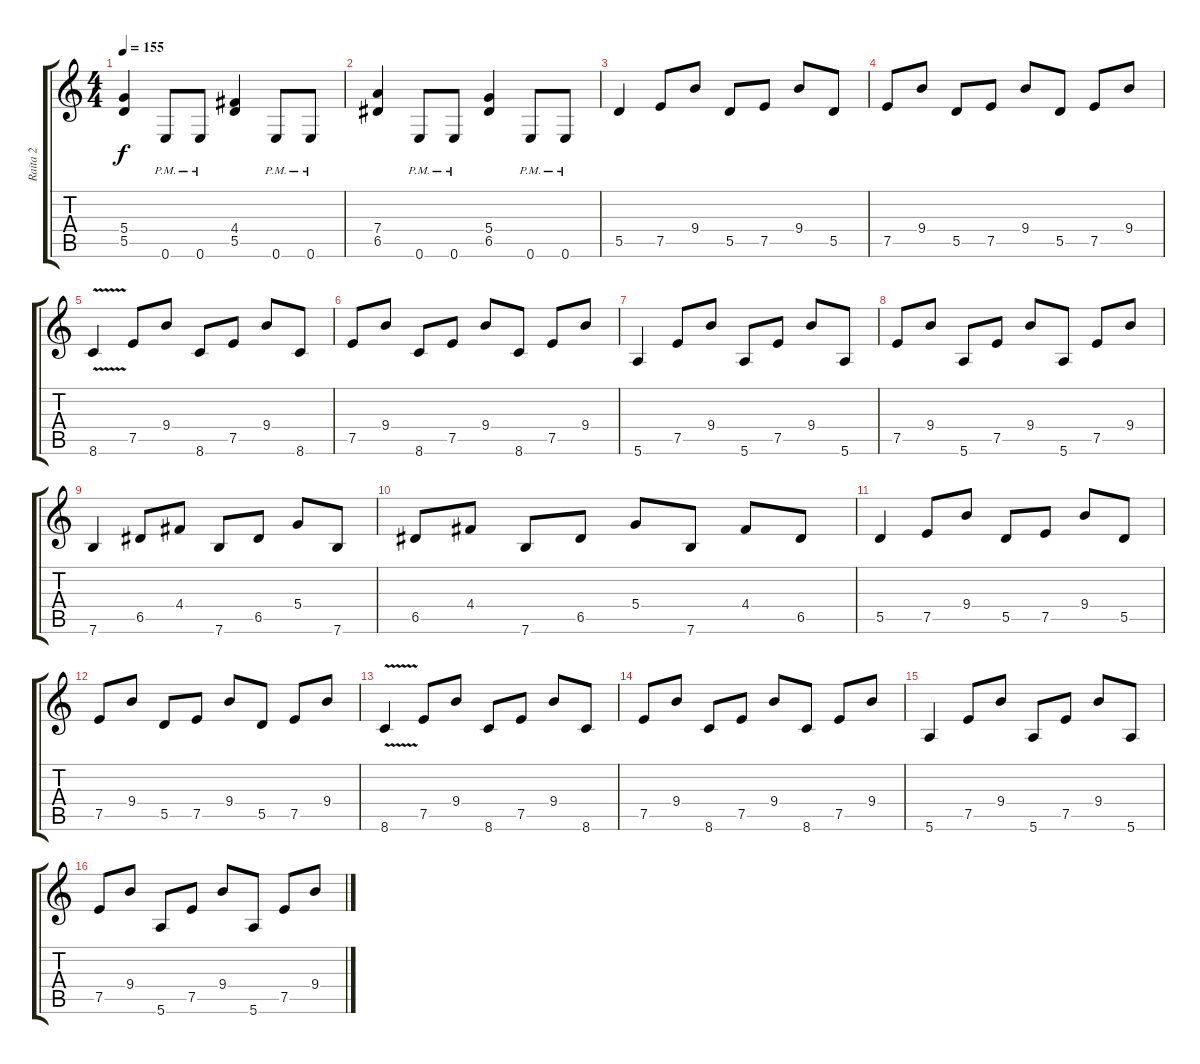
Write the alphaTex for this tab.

\track ("Raita 2" "Raita 2") {instrument overdrivenguitar}
\staff {score tabs}
\tuning (E4 B3 G3 D3 A2 E2) {hide}
\ts (4 4)
\tempo 155
\clef g2
\ks c
(5.4 5.5).4{dy f} 0.6{pm}.8 0.6{pm}.8 (4.4 5.5).4 0.6{pm}.8 0.6{pm}.8 |
(7.4 6.5).4 0.6{pm}.8 0.6{pm}.8 (5.4 6.5).4 0.6{pm}.8 0.6{pm}.8 |
5.5.4 7.5.8 9.4.8 5.5.8 7.5.8 9.4.8 5.5.8 |
7.5.8 9.4.8 5.5.8 7.5.8 9.4.8 5.5.8 7.5.8 9.4.8 |
8.6{v}.4 7.5.8 9.4.8 8.6.8 7.5.8 9.4.8 8.6.8 |
7.5.8 9.4.8 8.6.8 7.5.8 9.4.8 8.6.8 7.5.8 9.4.8 |
5.6.4 7.5.8 9.4.8 5.6.8 7.5.8 9.4.8 5.6.8 |
7.5.8 9.4.8 5.6.8 7.5.8 9.4.8 5.6.8 7.5.8 9.4.8 |
7.6.4 6.5.8 4.4.8 7.6.8 6.5.8 5.4.8 7.6.8 |
6.5.8 4.4.8 7.6.8 6.5.8 5.4.8 7.6.8 4.4.8 6.5.8 |
5.5.4 7.5.8 9.4.8 5.5.8 7.5.8 9.4.8 5.5.8 |
7.5.8 9.4.8 5.5.8 7.5.8 9.4.8 5.5.8 7.5.8 9.4.8 |
8.6{v}.4 7.5.8 9.4.8 8.6.8 7.5.8 9.4.8 8.6.8 |
7.5.8 9.4.8 8.6.8 7.5.8 9.4.8 8.6.8 7.5.8 9.4.8 |
5.6.4 7.5.8 9.4.8 5.6.8 7.5.8 9.4.8 5.6.8 |
7.5.8 9.4.8 5.6.8 7.5.8 9.4.8 5.6.8 7.5.8 9.4.8
